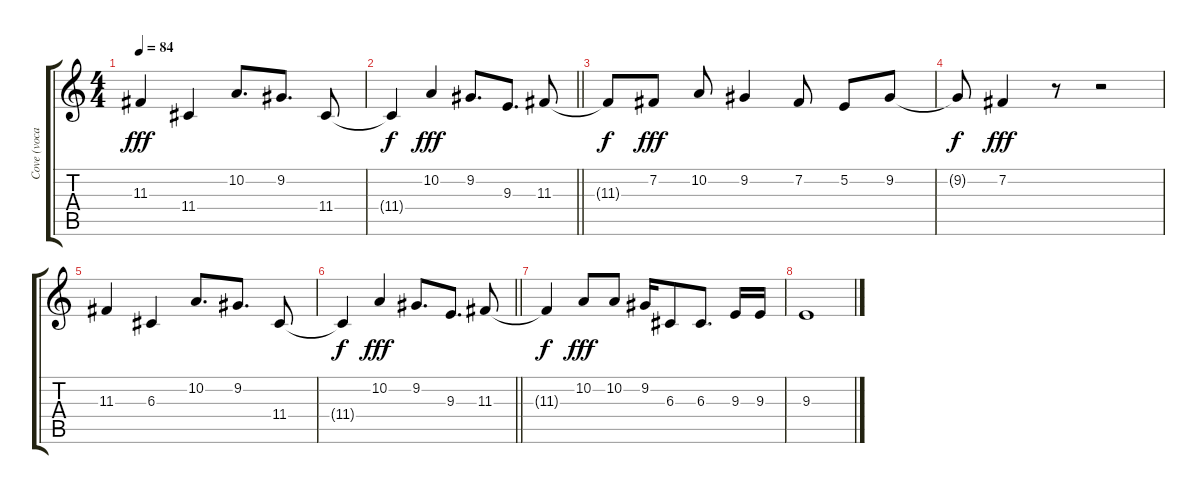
\track ("Cove (vocal)" "Cove (voca") {instrument oboe}
\staff {score tabs}
\tuning (E4 B3 G3 D3 A2 E2) {hide}
\ts (4 4)
\tempo 84
\clef g2
\ks c
11.3.4{dy fff} 11.4.4 10.2.8{d} 9.2.8{d} 11.4.8 |
\barLineRight lightlight
11.4{t}.4{dy f} 10.2.4{dy fff} 9.2.8{d} 9.3.8{d} 11.3.8 |
11.3{t}.8{dy f} 7.2.8{dy fff} 10.2.8 9.2.4 7.2.8 5.2.8 9.2.8 |
9.2{t}.8{dy f} 7.2.4{dy fff} r.8 r.2 |
11.3.4 6.3.4 10.2.8{d} 9.2.8{d} 11.4.8 |
\barLineRight lightlight
11.4{t}.4{dy f} 10.2.4{dy fff} 9.2.8{d} 9.3.8{d} 11.3.8 |
11.3{t}.4{dy f} 10.2.8{dy fff} 10.2.8 9.2.16 6.3.8 6.3.8{d} 9.3.16 9.3.16 |
9.3.1
